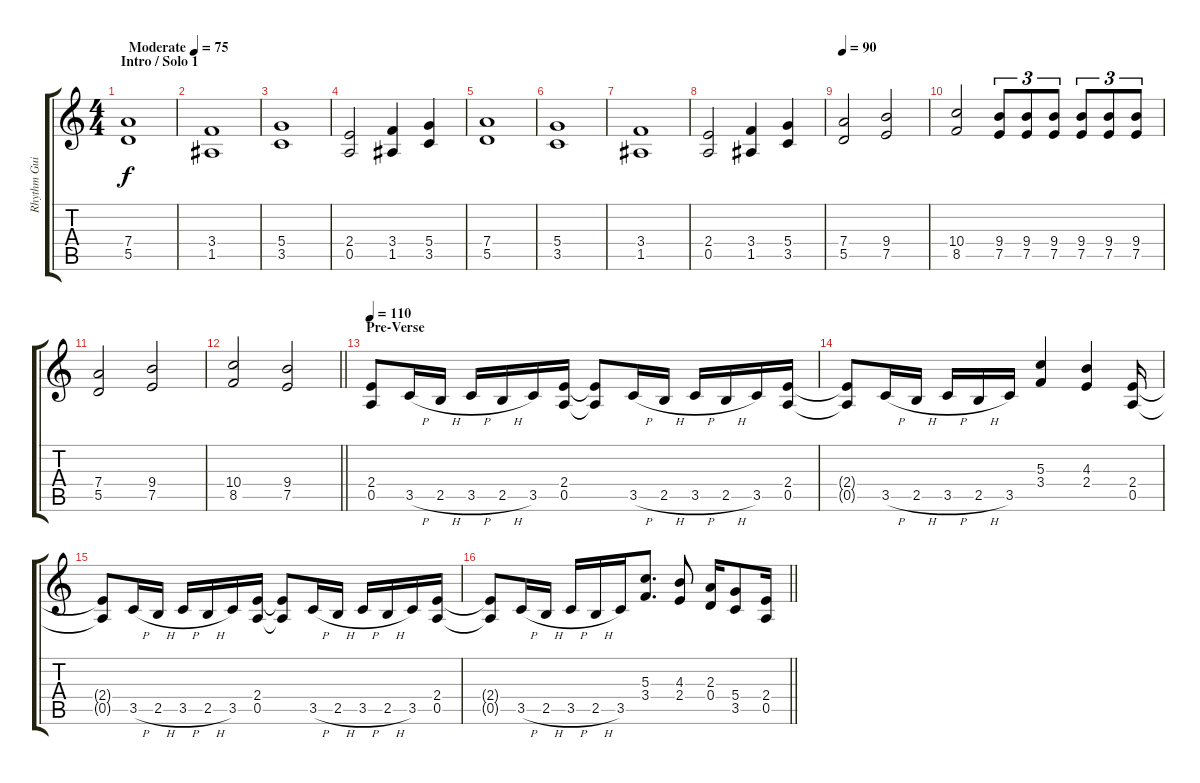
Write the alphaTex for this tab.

\track ("Rhythm Guitar" "Rhythm Gui") {instrument distortionguitar}
\staff {score tabs}
\tuning (E4 B3 G3 D3 A2 E2) {hide}
\ts (4 4)
\section ("" "Intro / Solo 1")
\tempo (75 "Moderate")
\clef g2
\ks c
(7.4 5.5).1{dy f instrument distortionguitar} |
(3.4 1.5).1 |
(5.4 3.5).1 |
(2.4 0.5).2 (3.4 1.5).4 (5.4 3.5).4 |
(7.4 5.5).1 |
(5.4 3.5).1 |
(3.4 1.5).1 |
(2.4 0.5).2 (3.4 1.5).4 (5.4 3.5).4 |
\tempo 90
(7.4 5.5).2 (9.4 7.5).2 |
(10.4 8.5).2 (9.4 7.5).8{tu (3 2)} (9.4 7.5).8{tu (3 2)} (9.4 7.5).8{tu (3 2)} (9.4 7.5).8{tu (3 2)} (9.4 7.5).8{tu (3 2)} (9.4 7.5).8{tu (3 2)} |
(7.4 5.5).2 (9.4 7.5).2 |
\barLineRight lightlight
(10.4 8.5).2 (9.4 7.5).2 |
\section ("" "Pre-Verse")
\tempo 110
(2.4 0.5).8 3.5{h}.16 2.5{h}.16 3.5{h}.16 2.5{h}.16 3.5.16 (2.4 0.5).16 (2.4{t} 0.5{t}).8 3.5{h}.16 2.5{h}.16 3.5{h}.16 2.5{h}.16 3.5.16 (2.4 0.5).16 |
(2.4{t} 0.5{t}).8 3.5{h}.16 2.5{h}.16 3.5{h}.16 2.5{h}.16 3.5.16 (5.3 3.4).4 (4.3 2.4).4 (2.4 0.5).16 |
(2.4{t} 0.5{t}).8 3.5{h}.16 2.5{h}.16 3.5{h}.16 2.5{h}.16 3.5.16 (2.4 0.5).16 (2.4{t} 0.5{t}).8 3.5{h}.16 2.5{h}.16 3.5{h}.16 2.5{h}.16 3.5.16 (2.4 0.5).16 |
\barLineRight lightlight
(2.4{t} 0.5{t}).8 3.5{h}.16 2.5{h}.16 3.5{h}.16 2.5{h}.16 3.5.16 (5.3 3.4).8{d} (4.3 2.4).8 (2.3 0.4).16 (5.4 3.5).8 (2.4 0.5).16
